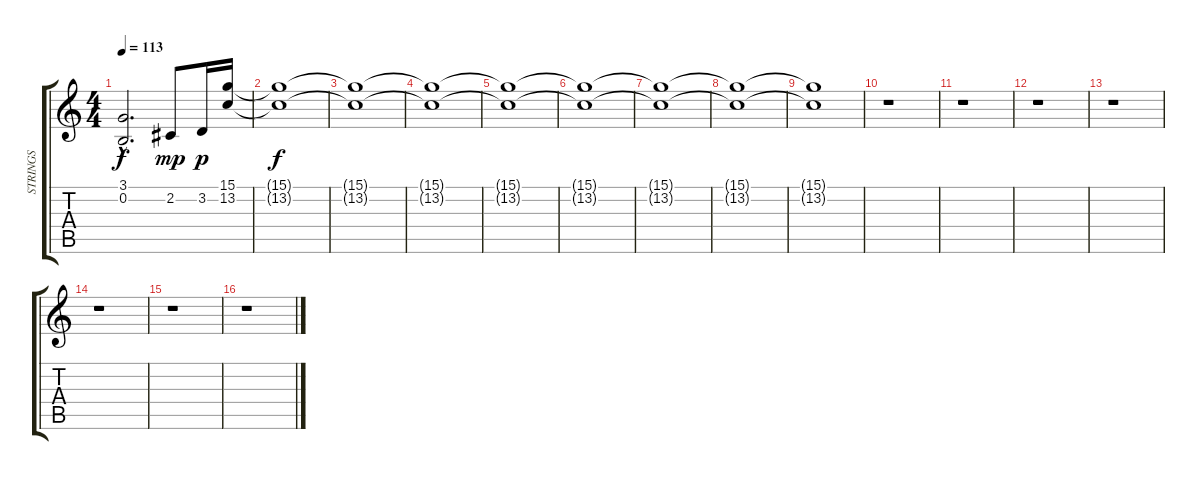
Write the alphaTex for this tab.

\track ("STRINGS" "STRINGS") {instrument stringensemble2}
\staff {score tabs}
\tuning (E4 B3 G3 D3 A2 E2) {hide}
\ts (4 4)
\tempo 113
\clef g2
\ks c
(3.1{hac t} 0.2{hac t}).2{d dy f} 2.2.8{dy mp} 3.2.16{dy p} (15.1 13.2).16 |
(15.1{t} 13.2{t}).1{dy f} |
(15.1{t} 13.2{t}).1 |
(15.1{t} 13.2{t}).1 |
(15.1{t} 13.2{t}).1 |
(15.1{t} 13.2{t}).1 |
(15.1{t} 13.2{t}).1 |
(15.1{t} 13.2{t}).1 |
(15.1{t} 13.2{t}).1 |
r.1 |
r.1 |
r.1 |
r.1 |
r.1 |
r.1 |
r.1
